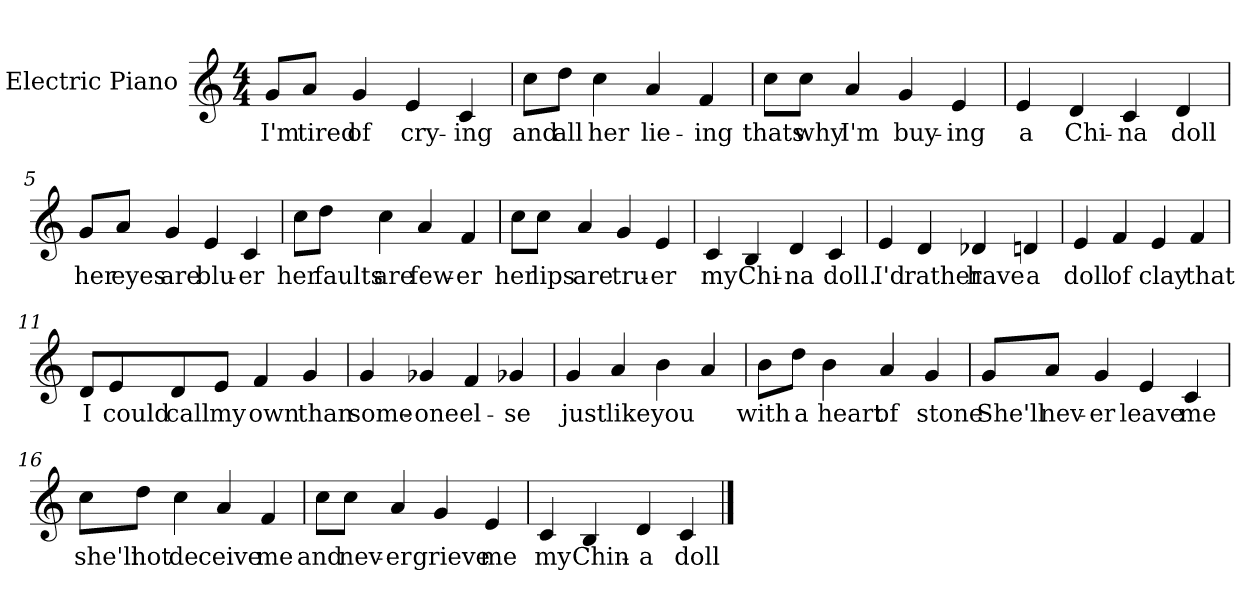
**kern	**text
*part1	*part1
*staff1	*staff1
*I"Electric Piano	*
*I'E.Pno	*
*clefG2	*
*k[]	*
*C:	*
*M4/4	*
=1	=1
8g/L	I'm
8a/J	tired
4g/	of
4e/	cry-
4c/	-ing
=2	=2
8cc\L	and
8dd\J	all
4cc\	her
4a/	lie-
4f/	-ing
=3	=3
8cc\L	thats
8cc\J	why
4a/	I'm
4g/	buy-
4e/	-ing
!!LO:LB:g=z
=4	=4
4e/	a
4d/	Chi-
4c/	-na
4d/	doll
=5	=5
8g/L	her
8a/J	eyes
4g/	are
4e/	blu-
4c/	-er
=6	=6
8cc\L	her
8dd\J	faults
4cc\	are
4a/	few-
4f/	-er
=7	=7
8cc\L	her
8cc\J	lips
4a/	are
4g/	tru-
4e/	-er
!!LO:LB:g=z
=8	=8
4c/	my
4B/	Chi-
4d/	-na
4c/	doll.
=9	=9
4e/	I'd
4d/	rather
4d-X/	have
4dn/	a
=10	=10
4e/	doll
4f/	of
4e/	clay
4f/	that
!!LO:LB:g=z
=11	=11
8d/L	I
8e/	could
8d/	call
8e/J	my
4f/	own
4g/	than
=12	=12
4g/	some-
4g-X/	one
4f/	el-
4g-X/	-se
=13	=13
4g/	just
4a/	like
4b\	you
4a/	.
!!LO:LB:g=z
=14	=14
8b\L	with
8dd\J	a
4b\	heart
4a/	of
4g/	stone
=15	=15
8g/L	She'll
8a/J	nev-
4g/	-er
4e/	leave
4c/	me
=16	=16
8cc\L	she'll
8dd\J	not
4cc\	de
4a/	ceive
4f/	me
!!LO:LB:g=z
=17	=17
8cc\L	and
8cc\J	nev-
4a/	-er
4g/	grieve
4e/	me
=18	=18
4c/	my
4B/	Chin-
4d/	-a
4c/	doll
==	==
*-	*-
